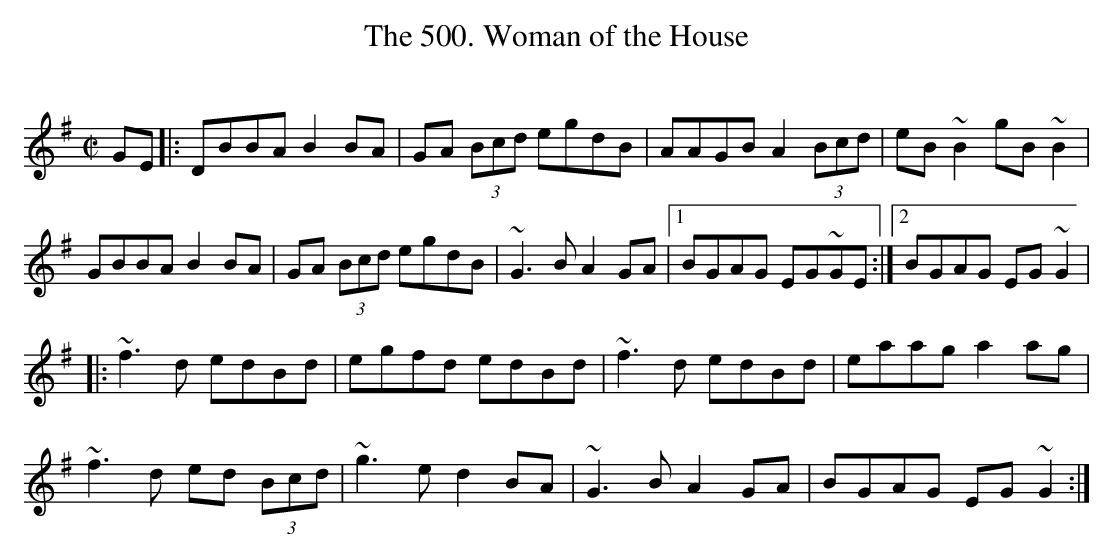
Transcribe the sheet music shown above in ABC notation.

X:1
T:500. Woman of the House, The
M:C|
L:1/8
K:G
GE|:DBBA B2BA|GA (3Bcd egdB |AAGB A2 (3Bcd|eB~B2 gB~B2|
GBBA B2BA|GA (3Bcd egdB |~G3B A2GA|1 BGAG EG~GE:|2 BGAG EG~G2|
|:~f3d edBd|egfd edBd|~f3d edBd|eaag a2ag|
~f3d ed (3Bcd|~g3e d2BA|~G3B A2GA|BGAG EG~G2:|
